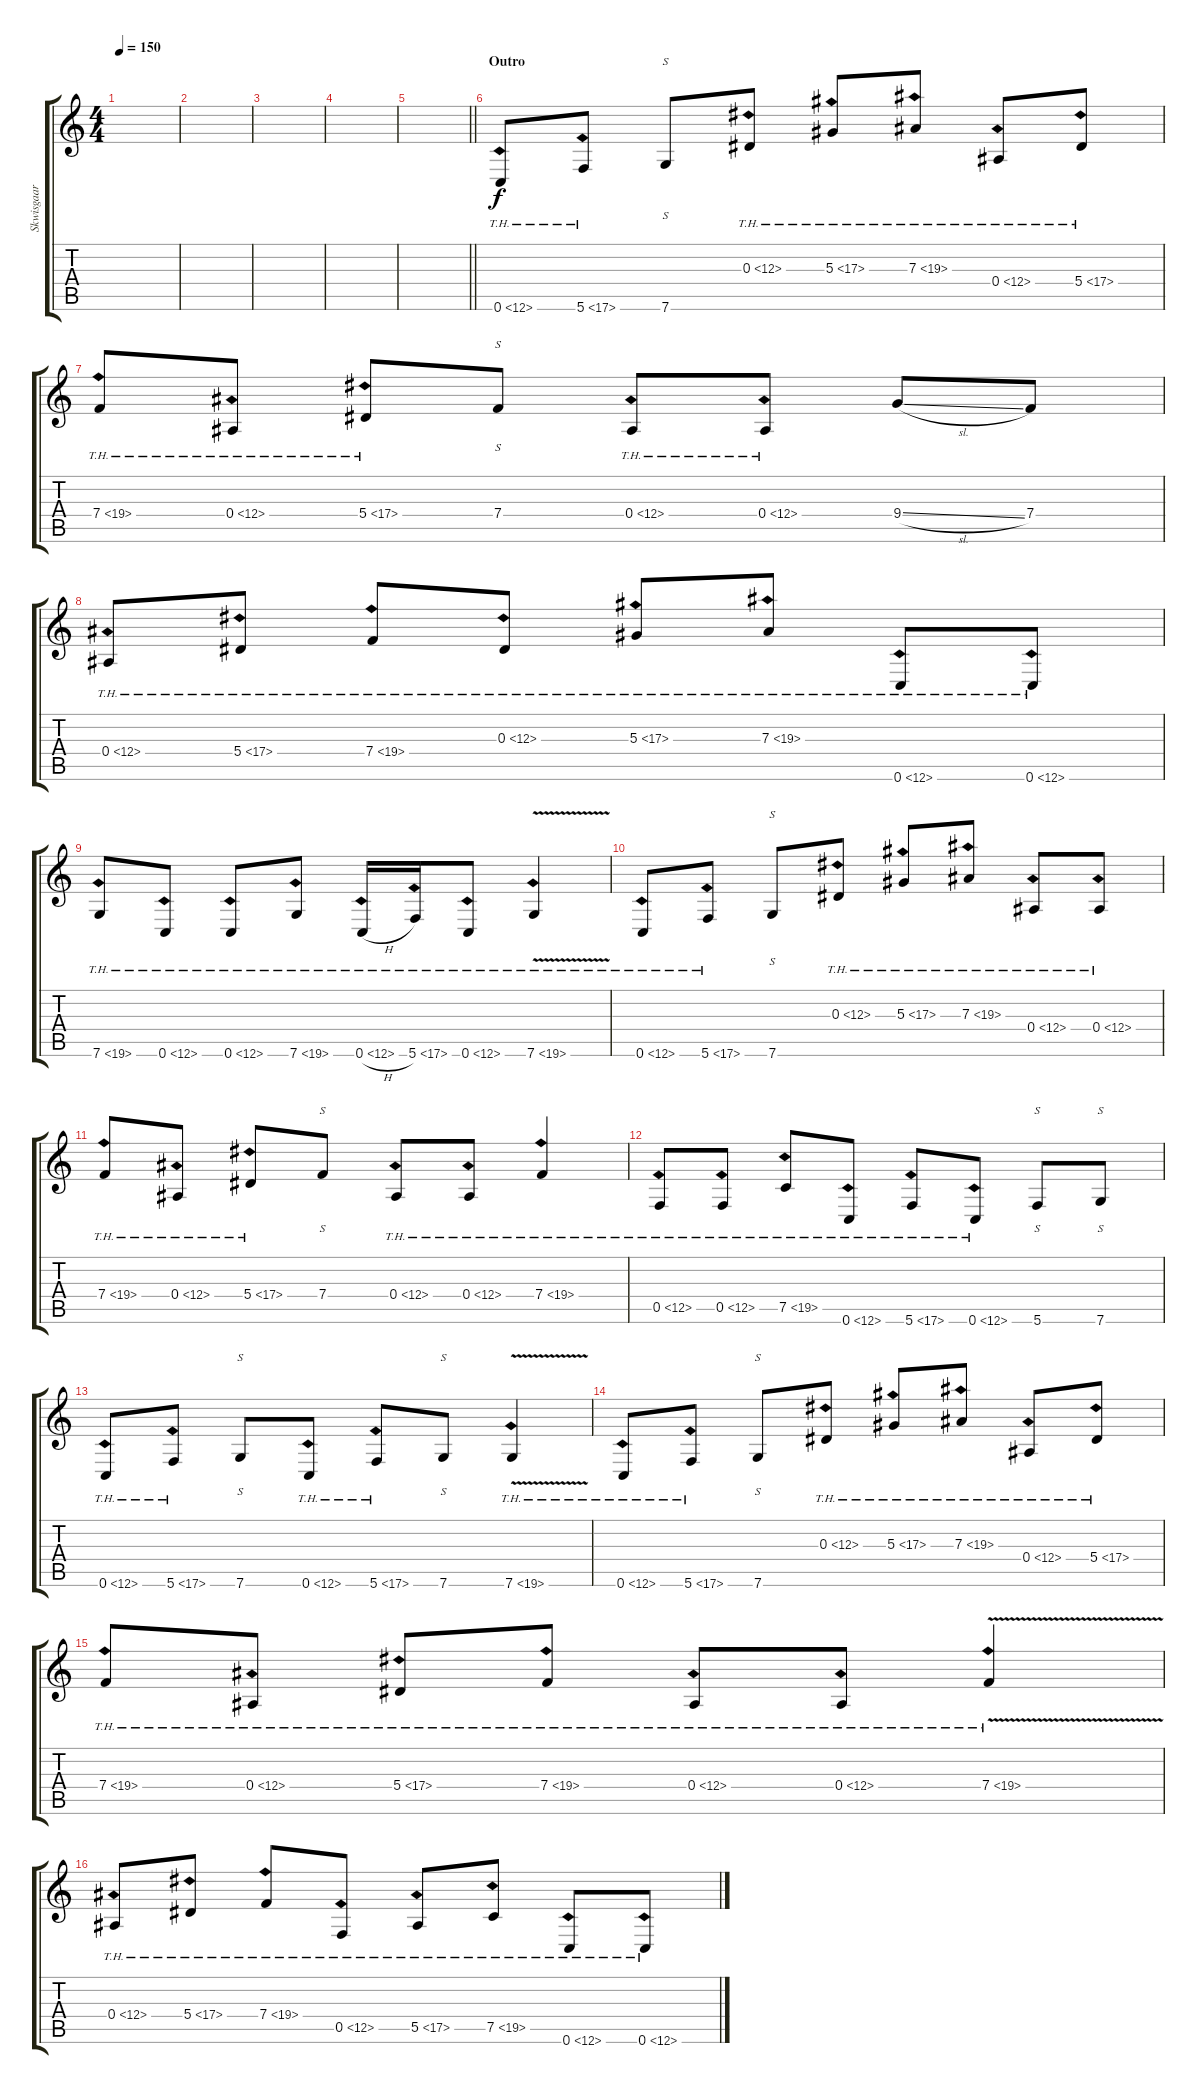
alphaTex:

\track ("Skwisgaar Skwigelf (Solo Guitar)" "Skwisgaar ") {instrument distortionguitar}
\staff {score tabs}
\tuning (C4 G3 Eb3 Bb2 F2 C2) {hide}
\ts (4 4)
\tempo 150
\clef g2
\ks c
|
|
|
|
\barLineRight lightlight
|
\section ("" "Outro")
0.6{th 12}.8{volume 16} 5.6{th 12}.8 7.6.8{s} 0.3{th 12}.8 5.3{th 12}.8 7.3{th 12}.8 0.4{th 12}.8 5.4{th 12}.8 |
7.4{th 12}.8 0.4{th 12}.8 5.4{th 12}.8 7.4.8{s} 0.4{th 12}.8 0.4{th 12}.8 9.4{sl}.8 7.4.8 |
0.4{th 12}.8 5.4{th 12}.8 7.4{th 12}.8 0.3{th 12}.8 5.3{th 12}.8 7.3{th 12}.8 0.6{th 12}.8 0.6{th 12}.8 |
7.6{th 12}.8 0.6{th 12}.8 0.6{th 12}.8 7.6{th 12}.8 0.6{th 12 h}.16 5.6{th 12}.16 0.6{th 12}.8 7.6{th 12 v}.4 |
0.6{th 12}.8{volume 16} 5.6{th 12}.8 7.6.8{s} 0.3{th 12}.8 5.3{th 12}.8 7.3{th 12}.8 0.4{th 12}.8 0.4{th 12}.8 |
7.4{th 12}.8 0.4{th 12}.8 5.4{th 12}.8 7.4.8{s} 0.4{th 12}.8 0.4{th 12}.8 7.4{th 12}.4 |
0.5{th 12}.8 0.5{th 12}.8 7.5{th 12}.8 0.6{th 12}.8 5.6{th 12}.8 0.6{th 12}.8 5.6.8{s} 7.6.8{s} |
0.6{th 12}.8 5.6{th 12}.8 7.6.8{s} 0.6{th 12}.8 5.6{th 12}.8 7.6.8{s} 7.6{th 12 v}.4 |
0.6{th 12}.8{volume 16} 5.6{th 12}.8 7.6.8{s} 0.3{th 12}.8 5.3{th 12}.8 7.3{th 12}.8 0.4{th 12}.8 5.4{th 12}.8 |
7.4{th 12}.8 0.4{th 12}.8 5.4{th 12}.8 7.4{th 12}.8 0.4{th 12}.8 0.4{th 12}.8 7.4{th 12 v}.4 |
0.4{th 12}.8 5.4{th 12}.8 7.4{th 12}.8 0.5{th 12}.8 5.5{th 12}.8 7.5{th 12}.8 0.6{th 12}.8 0.6{th 12}.8
